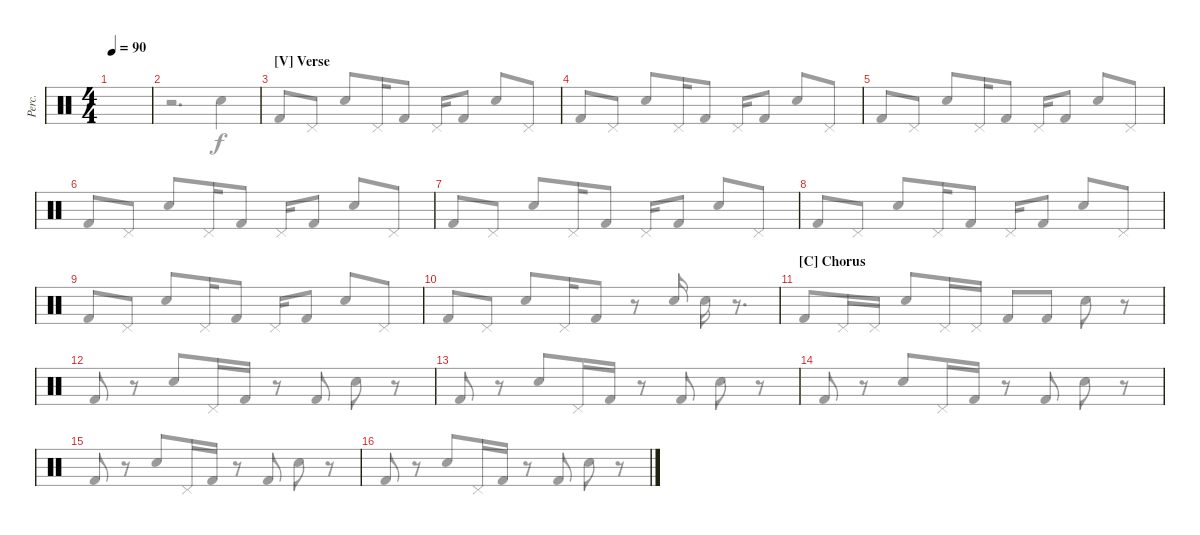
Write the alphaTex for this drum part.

\defaultSystemsLayout 4
\bracketExtendMode groupsimilarinstruments
\otherSystemsTrackNameOrientation horizontal
\track ("Percussions" "Perc.") {instrument percussion}
\staff {score}
\articulation defaults
\voice
\ts (4 4)
\tempo 90
\clef neutral
\ks c
|
|
\section ("V" "Verse")
|
|
|
|
|
|
|
|
\section ("C" "Chorus")
|
|
|
|
|
\voice
\clef neutral
\ks c
|
r.2{d beam Down} "Snare (hit) 2".4{beam Down} |
"Kick (hit) 2".8{beam Up} "Pedal Hi-Hat (hit)".8{beam Up} "Snare (hit) 2".8{beam Up} "Pedal Hi-Hat (hit)".16{beam Up} "Kick (hit) 2".8{beam Up} "Pedal Hi-Hat (hit)".16{beam Up} "Kick (hit) 2".8{beam Up} "Snare (hit) 2".8{beam Up} "Pedal Hi-Hat (hit)".8{beam Up} |
"Kick (hit) 2".8{beam Up} "Pedal Hi-Hat (hit)".8{beam Up} "Snare (hit) 2".8{beam Up} "Pedal Hi-Hat (hit)".16{beam Up} "Kick (hit) 2".8{beam Up} "Pedal Hi-Hat (hit)".16{beam Up} "Kick (hit) 2".8{beam Up} "Snare (hit) 2".8{beam Up} "Pedal Hi-Hat (hit)".8{beam Up} |
"Kick (hit) 2".8{beam Up} "Pedal Hi-Hat (hit)".8{beam Up} "Snare (hit) 2".8{beam Up} "Pedal Hi-Hat (hit)".16{beam Up} "Kick (hit) 2".8{beam Up} "Pedal Hi-Hat (hit)".16{beam Up} "Kick (hit) 2".8{beam Up} "Snare (hit) 2".8{beam Up} "Pedal Hi-Hat (hit)".8{beam Up} |
"Kick (hit) 2".8{beam Up} "Pedal Hi-Hat (hit)".8{beam Up} "Snare (hit) 2".8{beam Up} "Pedal Hi-Hat (hit)".16{beam Up} "Kick (hit) 2".8{beam Up} "Pedal Hi-Hat (hit)".16{beam Up} "Kick (hit) 2".8{beam Up} "Snare (hit) 2".8{beam Up} "Pedal Hi-Hat (hit)".8{beam Up} |
"Kick (hit) 2".8{beam Up} "Pedal Hi-Hat (hit)".8{beam Up} "Snare (hit) 2".8{beam Up} "Pedal Hi-Hat (hit)".16{beam Up} "Kick (hit) 2".8{beam Up} "Pedal Hi-Hat (hit)".16{beam Up} "Kick (hit) 2".8{beam Up} "Snare (hit) 2".8{beam Up} "Pedal Hi-Hat (hit)".8{beam Up} |
"Kick (hit) 2".8{beam Up} "Pedal Hi-Hat (hit)".8{beam Up} "Snare (hit) 2".8{beam Up} "Pedal Hi-Hat (hit)".16{beam Up} "Kick (hit) 2".8{beam Up} "Pedal Hi-Hat (hit)".16{beam Up} "Kick (hit) 2".8{beam Up} "Snare (hit) 2".8{beam Up} "Pedal Hi-Hat (hit)".8{beam Up} |
"Kick (hit) 2".8{beam Up} "Pedal Hi-Hat (hit)".8{beam Up} "Snare (hit) 2".8{beam Up} "Pedal Hi-Hat (hit)".16{beam Up} "Kick (hit) 2".8{beam Up} "Pedal Hi-Hat (hit)".16{beam Up} "Kick (hit) 2".8{beam Up} "Snare (hit) 2".8{beam Up} "Pedal Hi-Hat (hit)".8{beam Up} |
"Kick (hit) 2".8{beam Up} "Pedal Hi-Hat (hit)".8{beam Up} "Snare (hit) 2".8{beam Up} "Pedal Hi-Hat (hit)".16{beam Up} "Kick (hit) 2".8{beam Up} r.8{beam Up} "Snare (hit) 2".16{beam Down} "Snare (hit) 2".16{beam Down} r.8{d beam Down} |
"Kick (hit) 2".8{beam Up} "Pedal Hi-Hat (hit)".16{beam Up} "Pedal Hi-Hat (hit)".16{beam Up} "Snare (hit) 2".8{beam Up} "Pedal Hi-Hat (hit)".16{beam Up} "Pedal Hi-Hat (hit)".16{beam Up} "Kick (hit) 2".8{beam Up} "Kick (hit) 2".8{beam Up} "Snare (hit) 2".8{beam Down} r.8{beam Down} |
"Kick (hit) 2".8{beam Up} r.8{beam Up} "Snare (hit) 2".8{beam Up} "Pedal Hi-Hat (hit)".16{beam Up} "Kick (hit) 2".16{beam Up} r.8{beam Up} "Kick (hit) 2".8{beam Up} "Snare (hit) 2".8{beam Down} r.8{beam Down} |
"Kick (hit) 2".8{beam Up} r.8{beam Up} "Snare (hit) 2".8{beam Up} "Pedal Hi-Hat (hit)".16{beam Up} "Kick (hit) 2".16{beam Up} r.8{beam Up} "Kick (hit) 2".8{beam Up} "Snare (hit) 2".8{beam Down} r.8{beam Down} |
"Kick (hit) 2".8{beam Up} r.8{beam Up} "Snare (hit) 2".8{beam Up} "Pedal Hi-Hat (hit)".16{beam Up} "Kick (hit) 2".16{beam Up} r.8{beam Up} "Kick (hit) 2".8{beam Up} "Snare (hit) 2".8{beam Down} r.8{beam Down} |
"Kick (hit) 2".8{beam Up} r.8{beam Up} "Snare (hit) 2".8{beam Up} "Pedal Hi-Hat (hit)".16{beam Up} "Kick (hit) 2".16{beam Up} r.8{beam Up} "Kick (hit) 2".8{beam Up} "Snare (hit) 2".8{beam Down} r.8{beam Down} |
"Kick (hit) 2".8{beam Up} r.8{beam Up} "Snare (hit) 2".8{beam Up} "Pedal Hi-Hat (hit)".16{beam Up} "Kick (hit) 2".16{beam Up} r.8{beam Up} "Kick (hit) 2".8{beam Up} "Snare (hit) 2".8{beam Down} r.8{beam Down}
